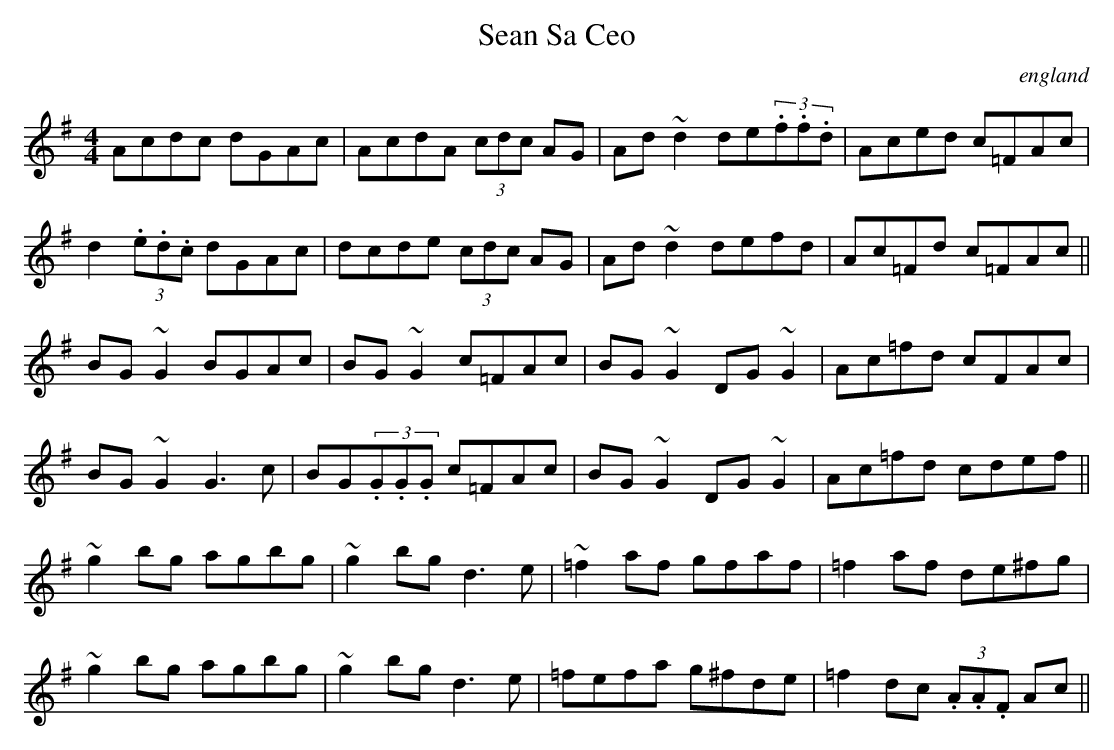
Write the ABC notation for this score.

X:1
T:Sean Sa Ceo
O:england
M:4/4
K:G
Acdc dGAc | AcdA (3cdc AG | Ad~d2 de(3.f.f.d | Aced c=FAc |
d2 (3.e.d.c dGAc | dcde (3cdc AG | Ad~d2 defd | Ac=Fd c=FAc ||
BG~G2 BGAc | BG~G2 c=FAc | BG~G2 DG~G2 | Ac=fd cFAc |
BG~G2 G3c | BG(3.G.G.G c=FAc | BG~G2 DG~G2 | Ac=fd cdef ||
~g2bg agbg | ~g2bg d3e | ~=f2af gfaf | =f2af de^fg |
~g2bg agbg | ~g2bg d3e | =fefa g^fde | =f2dc (3.A.A.F Ac ||
